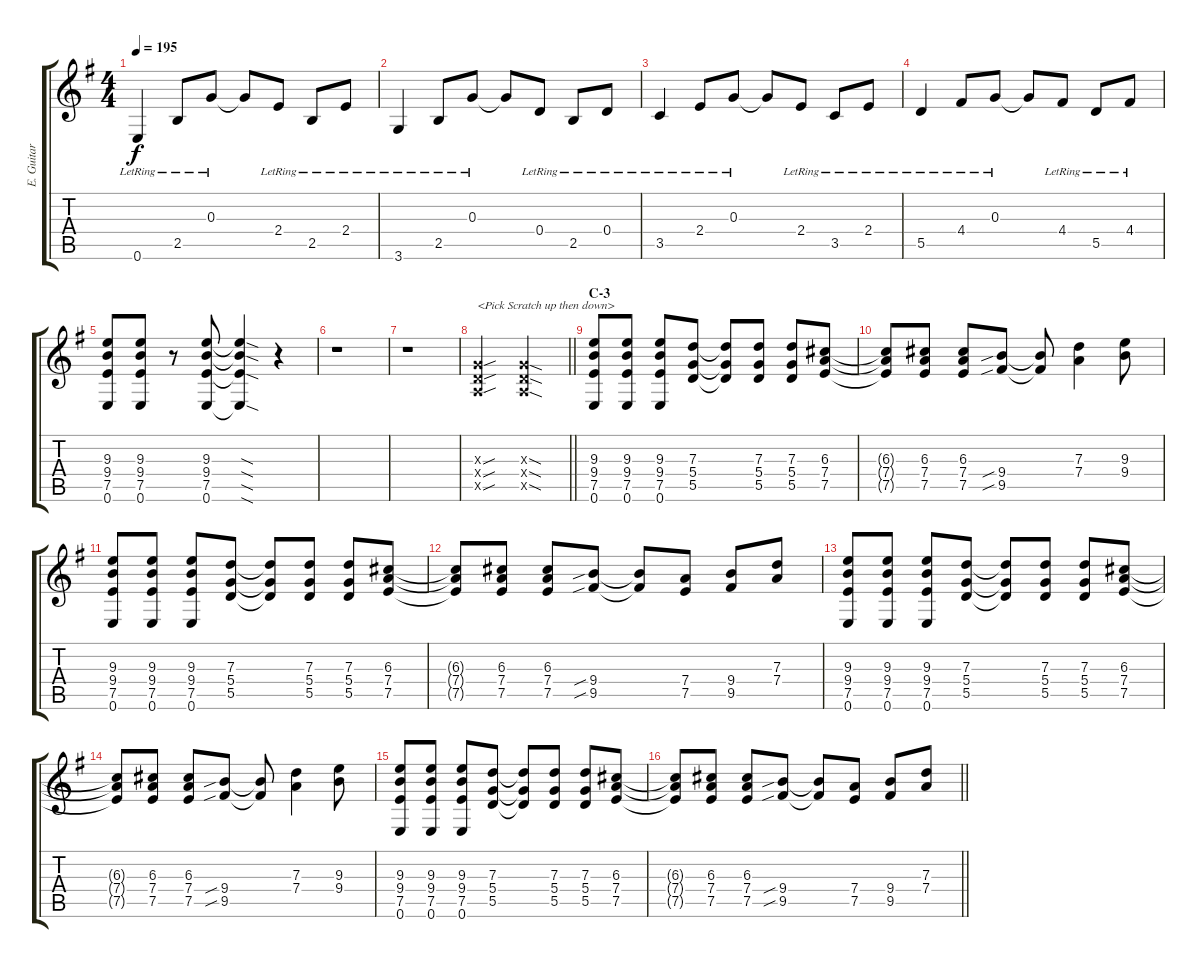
\track ("E. Guitar I" "E. Guitar ") {instrument overdrivenguitar}
\staff {score tabs}
\tuning (E4 B3 G3 D3 A2 E2) {hide}
\ts (4 4)
\tempo 195
\clef g2
\ks g
0.6{lr}.4{dy f} 2.5{lr}.8 0.3{lr}.8 0.3{t}.8 2.4{lr}.8 2.5{lr}.8 2.4{lr}.8 |
3.6{lr}.4 2.5{lr}.8 0.3{lr}.8 0.3{t}.8 0.4{lr}.8 2.5{lr}.8 0.4{lr}.8 |
3.5{lr}.4 2.4{lr}.8 0.3{lr}.8 0.3{t}.8 2.4{lr}.8 3.5{lr}.8 2.4{lr}.8 |
5.5{lr}.4 4.4{lr}.8 0.3{lr}.8 0.3{t}.8 4.4{lr}.8 5.5{lr}.8 4.4{lr}.8 |
(9.3 9.4 7.5 0.6).8 (9.3 9.4 7.5 0.6).8 r.8 (9.3 9.4 7.5 0.6).8 (9.3{sod t} 9.4{sod t} 7.5{sod t} 0.6{sod t}).4 r.4 |
r.1 |
r.1 |
\barLineRight lightlight
(0.3{sou x} 0.4{sou x} 0.5{sou x}).2{txt "<Pick Scratch up then down>"} (0.3{sod x} 0.4{sod x} 0.5{sod x}).2 |
\section ("" "C-3")
(9.3 9.4 7.5 0.6).8 (9.3 9.4 7.5 0.6).8 (9.3 9.4 7.5 0.6).8 (7.3 5.4 5.5).8 (7.3{t} 5.4{t} 5.5{t}).8 (7.3 5.4 5.5).8 (7.3 5.4 5.5).8 (6.3 7.4 7.5).8 |
(6.3{t} 7.4{t} 7.5{t}).8 (6.3 7.4 7.5).8 (6.3 7.4 7.5).8 (9.4{sib} 9.5{sib}).8 (9.4{t} 9.5{t}).8 (7.3 7.4).4 (9.3 9.4).8 |
(9.3 9.4 7.5 0.6).8 (9.3 9.4 7.5 0.6).8 (9.3 9.4 7.5 0.6).8 (7.3 5.4 5.5).8 (7.3{t} 5.4{t} 5.5{t}).8 (7.3 5.4 5.5).8 (7.3 5.4 5.5).8 (6.3 7.4 7.5).8 |
(6.3{t} 7.4{t} 7.5{t}).8 (6.3 7.4 7.5).8 (6.3 7.4 7.5).8 (9.4{sib} 9.5{sib}).8 (9.4{t} 9.5{t}).8 (7.4 7.5).8 (9.4 9.5).8 (7.3 7.4).8 |
(9.3 9.4 7.5 0.6).8 (9.3 9.4 7.5 0.6).8 (9.3 9.4 7.5 0.6).8 (7.3 5.4 5.5).8 (7.3{t} 5.4{t} 5.5{t}).8 (7.3 5.4 5.5).8 (7.3 5.4 5.5).8 (6.3 7.4 7.5).8 |
(6.3{t} 7.4{t} 7.5{t}).8 (6.3 7.4 7.5).8 (6.3 7.4 7.5).8 (9.4{sib} 9.5{sib}).8 (9.4{t} 9.5{t}).8 (7.3 7.4).4 (9.3 9.4).8 |
(9.3 9.4 7.5 0.6).8 (9.3 9.4 7.5 0.6).8 (9.3 9.4 7.5 0.6).8 (7.3 5.4 5.5).8 (7.3{t} 5.4{t} 5.5{t}).8 (7.3 5.4 5.5).8 (7.3 5.4 5.5).8 (6.3 7.4 7.5).8 |
\barLineRight lightlight
(6.3{t} 7.4{t} 7.5{t}).8 (6.3 7.4 7.5).8 (6.3 7.4 7.5).8 (9.4{sib} 9.5{sib}).8 (9.4{t} 9.5{t}).8 (7.4 7.5).8 (9.4 9.5).8 (7.3 7.4).8
